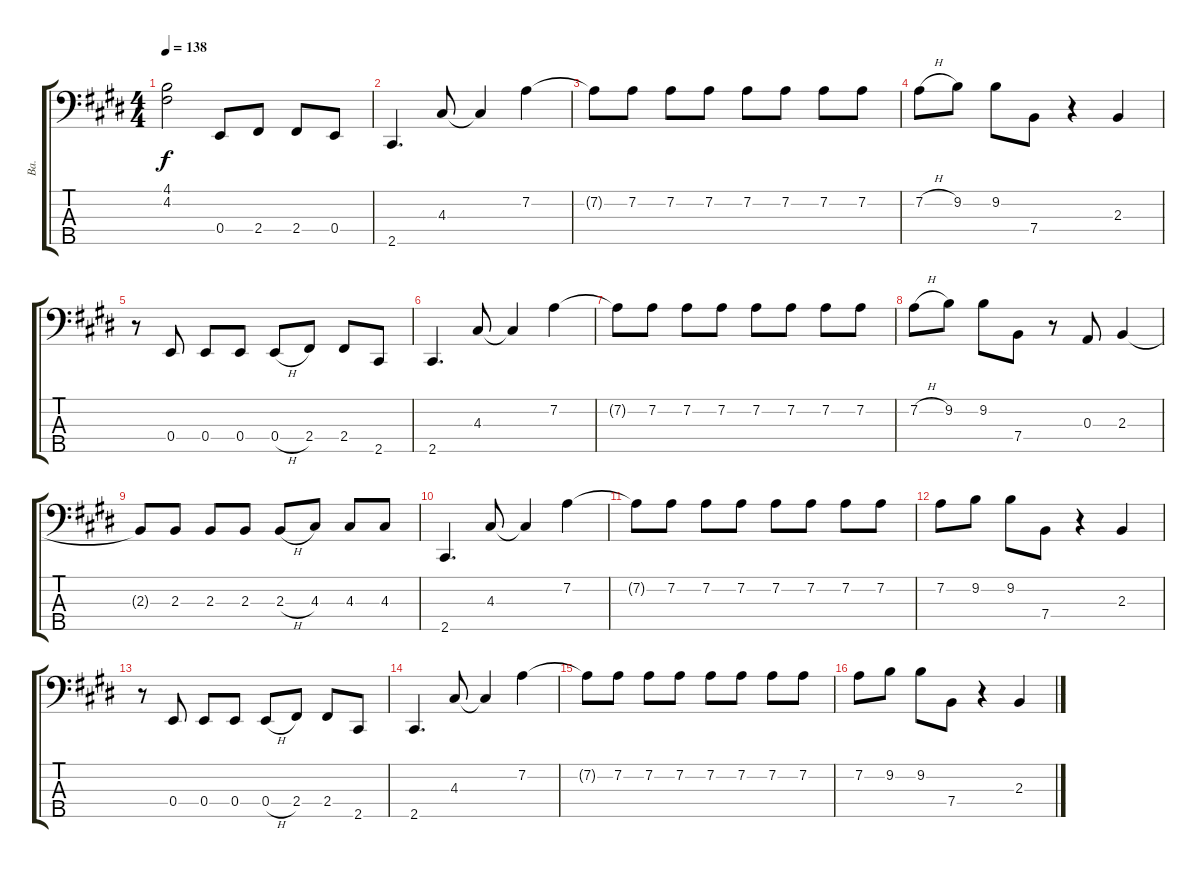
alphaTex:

\track ("Ba." "Ba.") {instrument electricbassfinger}
\staff {score tabs}
\tuning (G2 D2 A1 E1 B0) {hide}
\ts (4 4)
\tempo 138
\clef f4
\ks e
(4.1{t} 4.2{t}).2{dy f} 0.4.8 2.4.8 2.4.8 0.4.8 |
2.5.4{d} 4.3.8 4.3{t}.4 7.2.4 |
7.2{t}.8 7.2.8 7.2.8 7.2.8 7.2.8 7.2.8 7.2.8 7.2.8 |
7.2{h}.8 9.2.8 9.2.8 7.4.8 r.4 2.3.4 |
r.8 0.4.8 0.4.8 0.4.8 0.4{h}.8 2.4.8 2.4.8 2.5.8 |
2.5.4{d} 4.3.8 4.3{t}.4 7.2.4 |
7.2{t}.8 7.2.8 7.2.8 7.2.8 7.2.8 7.2.8 7.2.8 7.2.8 |
7.2{h}.8 9.2.8 9.2.8 7.4.8 r.8 0.3.8 2.3.4 |
2.3{t}.8 2.3.8 2.3.8 2.3.8 2.3{h}.8 4.3.8 4.3.8 4.3.8 |
2.5.4{d} 4.3.8 4.3{t}.4 7.2.4 |
7.2{t}.8 7.2.8 7.2.8 7.2.8 7.2.8 7.2.8 7.2.8 7.2.8 |
7.2.8 9.2.8 9.2.8 7.4.8 r.4 2.3.4 |
r.8 0.4.8 0.4.8 0.4.8 0.4{h}.8 2.4.8 2.4.8 2.5.8 |
2.5.4{d} 4.3.8 4.3{t}.4 7.2.4 |
7.2{t}.8 7.2.8 7.2.8 7.2.8 7.2.8 7.2.8 7.2.8 7.2.8 |
7.2.8 9.2.8 9.2.8 7.4.8 r.4 2.3.4
